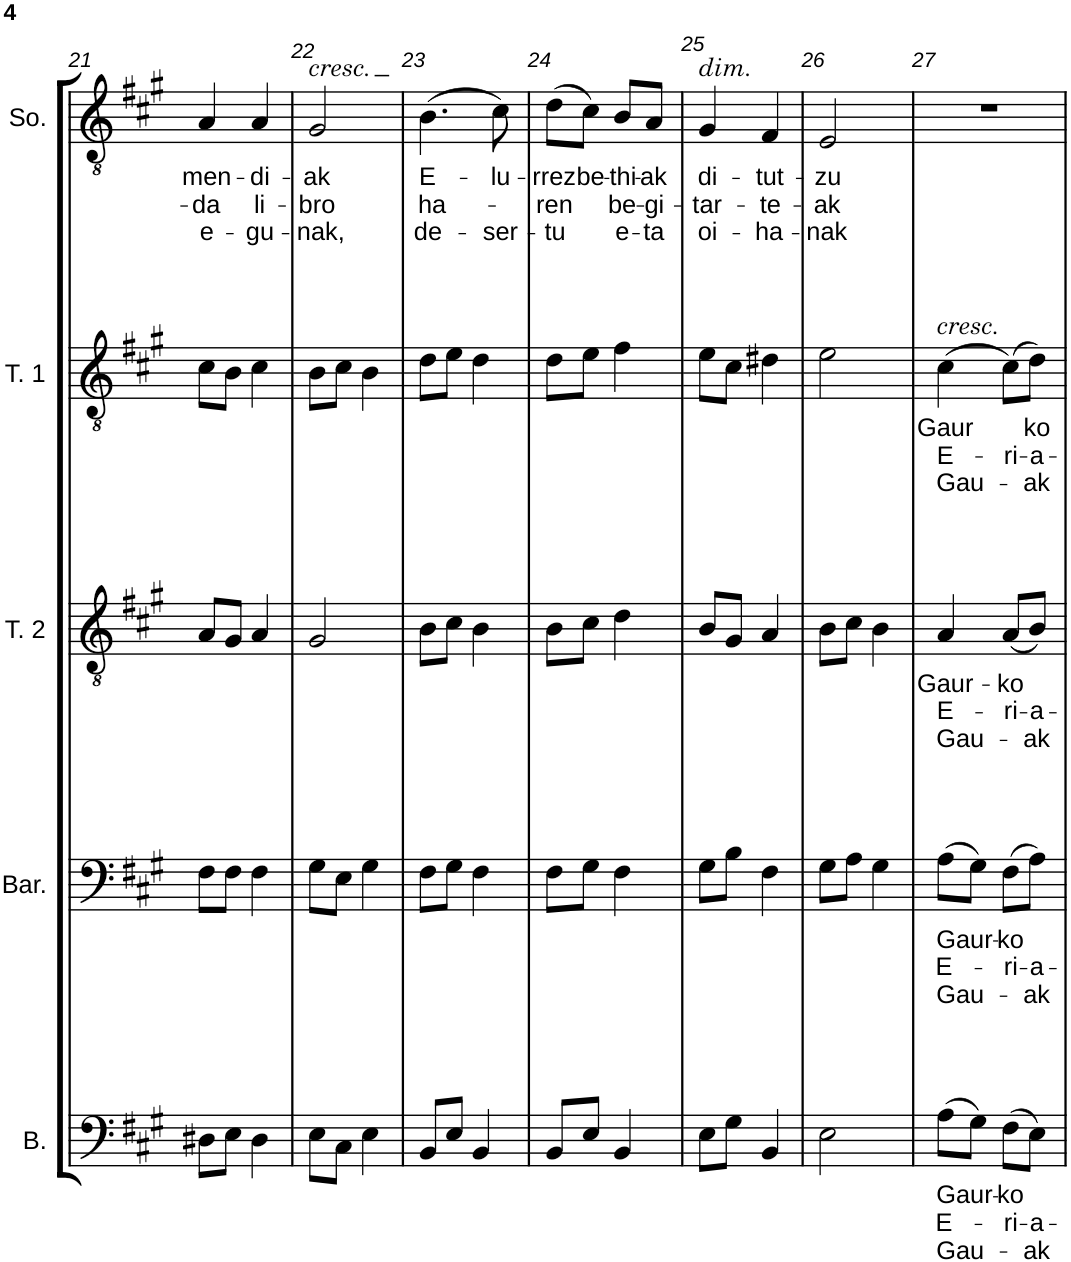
**kern	**text	**text	**text	**kern	**text	**text	**text	**kern	**text	**text	**text	**kern	**text	**text	**text	**kern	**text	**text	**text
*part5	*part5	*part5	*part5	*part4	*part4	*part4	*part4	*part3	*part3	*part3	*part3	*part2	*part2	*part2	*part2	*part1	*part1	*part1	*part1
*staff5	*staff5	*staff5	*staff5	*staff4	*staff4	*staff4	*staff4	*staff3	*staff3	*staff3	*staff3	*staff2	*staff2	*staff2	*staff2	*staff1	*staff1	*staff1	*staff1
*I"Basse	*	*	*	*I"Baryton	*	*	*	*I"Ténor 2	*	*	*	*I"Ténor 1	*	*	*	*I"Solo	*	*	*
*I'B.	*	*	*	*I'Bar.	*	*	*	*I'T. 2	*	*	*	*I'T. 1	*	*	*	*I'So.	*	*	*
!!LO:PB:g=z
*clefF4	*	*	*	*clefF4	*	*	*	*clefGv2	*	*	*	*clefGv2	*	*	*	*clefGv2	*	*	*
*k[f#c#g#]	*	*	*	*k[f#c#g#]	*	*	*	*k[f#c#g#]	*	*	*	*k[f#c#g#]	*	*	*	*k[f#c#g#]	*	*	*
*M2/4	*	*	*	*M2/4	*	*	*	*M2/4	*	*	*	*M2/4	*	*	*	*M2/4	*	*	*
=21	=21	=21	=21	=21	=21	=21	=21	=21	=21	=21	=21	=21	=21	=21	=21	=21	=21	=21	=21
!	!	!	!	!	!	!	!	!	!	!	!	!	!	!	!	!	!LO:LY:b	!LO:LY:b	!LO:LY:b
8D#X\L	.	.	.	8F#\L	.	.	.	8A/L	.	.	.	8c#\L	.	.	.	4A/	men-	-da	e-
8E\J	.	.	.	8F#\J	.	.	.	8G#/J	.	.	.	8B\J	.	.	.	.	.	.	.
!	!	!	!	!	!	!	!	!	!	!	!	!	!	!	!	!	!LO:LY:b	!LO:LY:b	!LO:LY:b
4D#\	.	.	.	4F#\	.	.	.	4A/	.	.	.	4c#\	.	.	.	4A/	-di-	li-	-gu-
=22	=22	=22	=22	=22	=22	=22	=22	=22	=22	=22	=22	=22	=22	=22	=22	=22	=22	=22	=22
!	!	!	!	!	!	!	!	!	!	!	!	!	!	!	!	!LO:TX:a:i:t=cresc.	!	!	!
!	!	!	!	!	!	!	!	!	!	!	!	!	!	!	!	!	!LO:LY:b	!LO:LY:b	!LO:LY:b
8E\L	.	.	.	8G#\L	.	.	.	2G#/	.	.	.	8B\L	.	.	.	2G#/	-ak	-bro	-nak,
8C#\J	.	.	.	8E\J	.	.	.	.	.	.	.	8c#\J	.	.	.	.	.	.	.
4E\	.	.	.	4G#\	.	.	.	.	.	.	.	4B\	.	.	.	.	.	.	.
=23	=23	=23	=23	=23	=23	=23	=23	=23	=23	=23	=23	=23	=23	=23	=23	=23	=23	=23	=23
!	!	!	!	!	!	!	!	!	!	!	!	!	!	!	!	!	!LO:LY:b	!LO:LY:b	!LO:LY:b
8BB/L	.	.	.	8F#\L	.	.	.	8B\L	.	.	.	8d\L	.	.	.	(4.B\	E-	ha-	de-
8E/J	.	.	.	8G#\J	.	.	.	8c#\J	.	.	.	8e\J	.	.	.	.	.	.	.
4BB/	.	.	.	4F#\	.	.	.	4B\	.	.	.	4d\	.	.	.	.	.	.	.
!	!	!	!	!	!	!	!	!	!	!	!	!	!	!	!	!	!LO:LY:b	!	!LO:LY:b
.	.	.	.	.	.	.	.	.	.	.	.	.	.	.	.	8c#\)	-lu-	.	-ser-
=24	=24	=24	=24	=24	=24	=24	=24	=24	=24	=24	=24	=24	=24	=24	=24	=24	=24	=24	=24
!	!	!	!	!	!	!	!	!	!	!	!	!	!	!	!	!	!LO:LY:b	!LO:LY:b	!LO:LY:b
8BB/L	.	.	.	8F#\L	.	.	.	8B\L	.	.	.	8d\L	.	.	.	(8d\L	-rrez	-ren	-tu
!	!	!	!	!	!	!	!	!	!	!	!	!	!	!	!	!	!LO:LY:b	!	!
8E/J	.	.	.	8G#\J	.	.	.	8c#\J	.	.	.	8e\J	.	.	.	8c#\J)	be-	.	.
!	!	!	!	!	!	!	!	!	!	!	!	!	!	!	!	!	!LO:LY:b	!LO:LY:b	!LO:LY:b
4BB/	.	.	.	4F#\	.	.	.	4d\	.	.	.	4f#\	.	.	.	8B/L	-thi-	be-	e-
!	!	!	!	!	!	!	!	!	!	!	!	!	!	!	!	!	!LO:LY:b	!LO:LY:b	!LO:LY:b
.	.	.	.	.	.	.	.	.	.	.	.	.	.	.	.	8A/J	-ak	-gi-	-ta
=25	=25	=25	=25	=25	=25	=25	=25	=25	=25	=25	=25	=25	=25	=25	=25	=25	=25	=25	=25
!	!	!	!	!	!	!	!	!	!	!	!	!	!	!	!	!LO:TX:a:i:t=dim.	!	!	!
!	!	!	!	!	!	!	!	!	!	!	!	!	!	!	!	!	!LO:LY:b	!LO:LY:b	!LO:LY:b
8E\L	.	.	.	8G#\L	.	.	.	8B/L	.	.	.	8e\L	.	.	.	4G#/	di-	-tar-	oi-
8G#\J	.	.	.	8B\J	.	.	.	8G#/J	.	.	.	8c#\J	.	.	.	.	.	.	.
!	!	!	!	!	!	!	!	!	!	!	!	!	!	!	!	!	!LO:LY:b	!LO:LY:b	!LO:LY:b
4BB/	.	.	.	4F#\	.	.	.	4A/	.	.	.	4d#X\	.	.	.	4F#/	-tut-	-te-	-ha-
=26	=26	=26	=26	=26	=26	=26	=26	=26	=26	=26	=26	=26	=26	=26	=26	=26	=26	=26	=26
!	!	!	!	!	!	!	!	!	!	!	!	!	!	!	!	!	!LO:LY:b	!LO:LY:b	!LO:LY:b
2E\	.	.	.	8G#\L	.	.	.	8B\L	.	.	.	2e\	.	.	.	2E/	-zu	-ak	-nak
.	.	.	.	8A\J	.	.	.	8c#\J	.	.	.	.	.	.	.	.	.	.	.
.	.	.	.	4G#\	.	.	.	4B\	.	.	.	.	.	.	.	.	.	.	.
=27	=27	=27	=27	=27	=27	=27	=27	=27	=27	=27	=27	=27	=27	=27	=27	=27	=27	=27	=27
!	!	!	!	!	!	!	!	!	!	!	!	!LO:TX:a:i:t=cresc.	!	!	!	!	!	!	!
!	!LO:LY:b	!LO:LY:b	!LO:LY:b	!	!LO:LY:b	!LO:LY:b	!LO:LY:b	!	!LO:LY:b	!LO:LY:b	!LO:LY:b	!	!LO:LY:b	!LO:LY:b	!LO:LY:b	!	!	!	!
(8A\L	Gaur-	E-	Gau-	(8A\L	Gaur-	E-	Gau-	4A/	Gaur-	E-	Gau-	(4c#\	Gaur	E-	Gau-	2r	.	.	.
8G#\J)	.	.	.	8G#\J)	.	.	.	.	.	.	.	.	.	.	.	.	.	.	.
!	!LO:LY:b	!LO:LY:b	!	!	!LO:LY:b	!LO:LY:b	!	!	!LO:LY:b	!LO:LY:b	!	!	!	!LO:LY:b	!	!	!	!	!
(8F#\L	-ko	-ri-	.	(8F#\L	-ko	-ri-	.	(8A/L	-ko	-ri-	.	(8c#\L)	.	-ri-	.	.	.	.	.
!	!	!LO:LY:b	!LO:LY:b	!	!	!LO:LY:b	!LO:LY:b	!	!	!LO:LY:b	!LO:LY:b	!	!LO:LY:b	!LO:LY:b	!LO:LY:b	!	!	!	!
8E\J)	.	-a-	-ak	8A\J)	.	-a-	-ak	8B/J)	.	-a-	-ak	8d\J)	-ko	-a-	-ak	.	.	.	.
=	=	=	=	=	=	=	=	=	=	=	=	=	=	=	=	=	=	=	=
*-	*-	*-	*-	*-	*-	*-	*-	*-	*-	*-	*-	*-	*-	*-	*-	*-	*-	*-	*-
